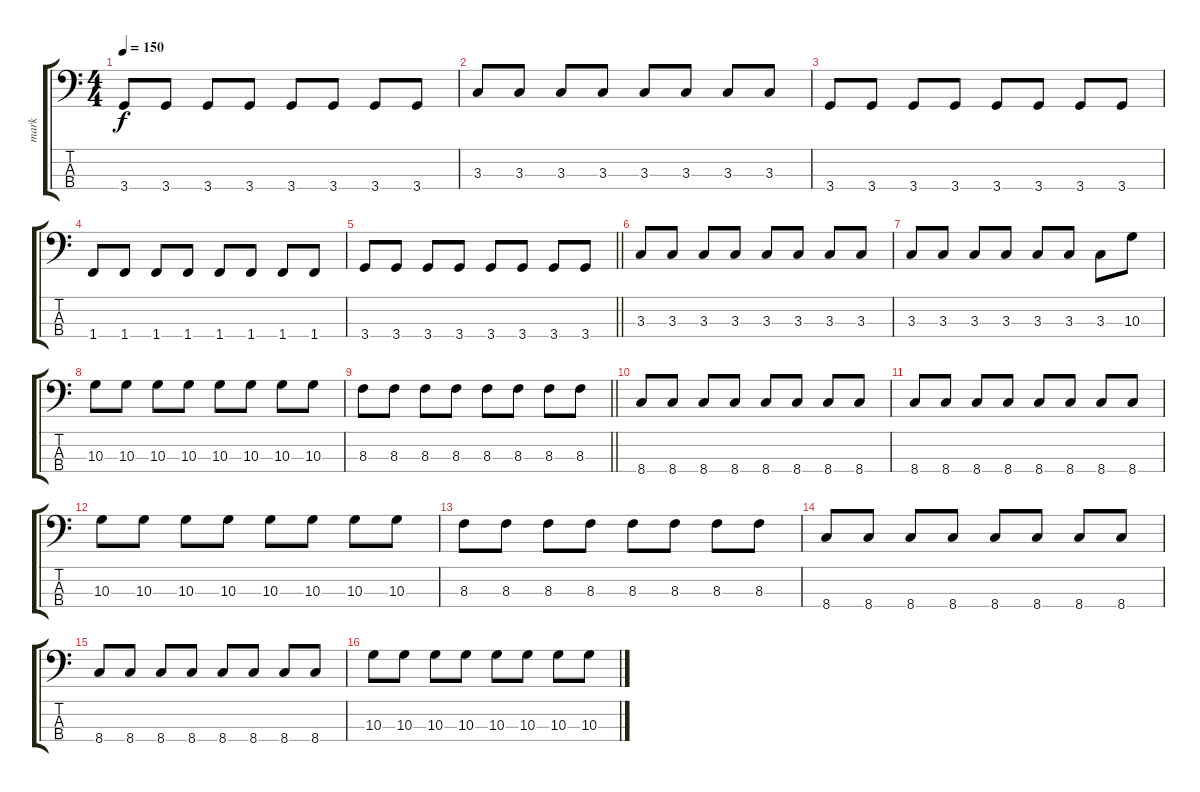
\track ("mark" "mark") {instrument slapbass1}
\staff {score tabs}
\tuning (G2 D2 A1 E1) {hide}
\ts (4 4)
\tempo 150
\clef f4
\ks c
3.4.8{dy f} 3.4.8 3.4.8 3.4.8 3.4.8 3.4.8 3.4.8 3.4.8 |
3.3.8 3.3.8 3.3.8 3.3.8 3.3.8 3.3.8 3.3.8 3.3.8 |
3.4.8 3.4.8 3.4.8 3.4.8 3.4.8 3.4.8 3.4.8 3.4.8 |
1.4.8 1.4.8 1.4.8 1.4.8 1.4.8 1.4.8 1.4.8 1.4.8 |
\barLineRight lightlight
3.4.8 3.4.8 3.4.8 3.4.8 3.4.8 3.4.8 3.4.8 3.4.8 |
3.3.8 3.3.8 3.3.8 3.3.8 3.3.8 3.3.8 3.3.8 3.3.8 |
3.3.8 3.3.8 3.3.8 3.3.8 3.3.8 3.3.8 3.3.8 10.3.8 |
10.3.8 10.3.8 10.3.8 10.3.8 10.3.8 10.3.8 10.3.8 10.3.8 |
\barLineRight lightlight
8.3.8 8.3.8 8.3.8 8.3.8 8.3.8 8.3.8 8.3.8 8.3.8 |
8.4.8 8.4.8 8.4.8 8.4.8 8.4.8 8.4.8 8.4.8 8.4.8 |
8.4.8 8.4.8 8.4.8 8.4.8 8.4.8 8.4.8 8.4.8 8.4.8 |
10.3.8 10.3.8 10.3.8 10.3.8 10.3.8 10.3.8 10.3.8 10.3.8 |
8.3.8 8.3.8 8.3.8 8.3.8 8.3.8 8.3.8 8.3.8 8.3.8 |
8.4.8 8.4.8 8.4.8 8.4.8 8.4.8 8.4.8 8.4.8 8.4.8 |
8.4.8 8.4.8 8.4.8 8.4.8 8.4.8 8.4.8 8.4.8 8.4.8 |
10.3.8 10.3.8 10.3.8 10.3.8 10.3.8 10.3.8 10.3.8 10.3.8
